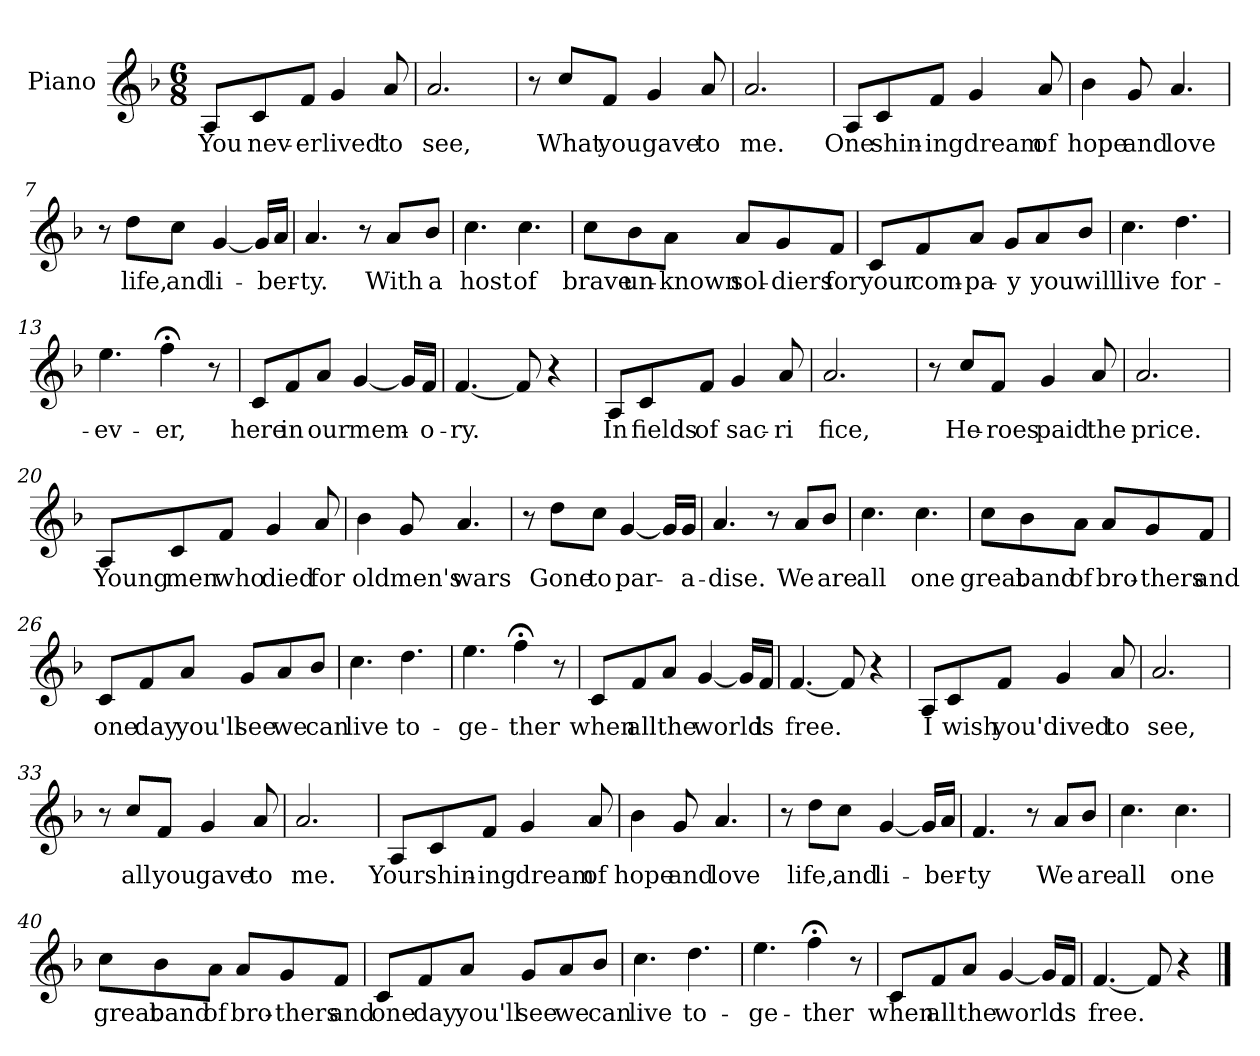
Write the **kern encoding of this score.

**kern	**text
*part1	*part1
*staff1	*staff1
*I"Piano	*
*I'Pno.	*
*clefG2	*
*k[b-]	*
*F:	*
*M6/8	*
=1	=1
8A/L	You
8c/	nev-
8f/J	-er
4g/	lived
8a/	to
=2	=2
2.a/	see,
=3	=3
8r	.
8cc/L	What
8f/J	you
4g/	gave
8a/	to
=4	=4
2.a/	me.
!!LO:LB:g=z
=5	=5
8A/L	One
8c/	shin-
8f/J	-ing
4g/	dream
8a/	of
=6	=6
4b-\	hope
8g/	and
4.a/	love
=7	=7
8r	.
8dd\L	life,
8cc\J	and
[4g/	li-
16g/LL]	.
16a/JJ	-ber-
=8	=8
4.a/	-ty.
8r	.
8a/L	With
8b-/J	a
!!LO:LB:g=z
=9	=9
4.cc\	host
4.cc\	of
=10	=10
8cc\L	brave
8b-\	un-
8a\J	-known
8a/L	sol-
8g/	-diers
8f/J	for
=11	=11
8c/L	your
8f/	com-
8a/J	-pa-
8g/L	-y
8a/	you
8b-/J	will
=12	=12
4.cc\	live
4.dd\	for-
!!LO:LB:g=z
=13	=13
4.ee\	-ev-
4ff;<\	-er,
8r	.
=14	=14
8c/L	here
8f/	in
8a/J	our
[4g/	mem-
16g/LL]	.
16f/JJ	-o-
=15	=15
[4.f/	-ry.
8f/]	.
4r	.
=16	=16
8A/L	In
8c/	fields
8f/J	of
4g/	sac-
8a/	-ri
=17	=17
2.a/	fice,
!!LO:LB:g=z
=18	=18
8r	.
8cc/L	He-
8f/J	-roes
4g/	paid
8a/	the
=19	=19
2.a/	price.
=20	=20
8A/L	Young
8c/	men
8f/J	who
4g/	died
8a/	for
=21	=21
4b-\	old
8g/	men's
4.a/	wars
!!LO:LB:g=z
=22	=22
8r	.
8dd\L	Gone
8cc\J	to
[4g/	par-
16g/LL]	.
16g/JJ	-a-
=23	=23
4.a/	-dise.
8r	.
8a/L	We
8b-/J	are
=24	=24
4.cc\	all
4.cc\	one
=25	=25
8cc\L	great
8b-\	band
8a\J	of
8a/L	bro-
8g/	-thers
8f/J	and
!!LO:LB:g=z
=26	=26
8c/L	one
8f/	day
8a/J	you'll
8g/L	see
8a/	we
8b-/J	can
=27	=27
4.cc\	live
4.dd\	to-
=28	=28
4.ee\	-ge-
4ff;<\	-ther
8r	.
=29	=29
8c/L	when
8f/	all
8a/J	the
[4g/	world
16g/LL]	.
16f/JJ	is
!!LO:LB:g=z
=30	=30
[4.f/	free.
8f/]	.
4r	.
=31	=31
8A/L	I
8c/	wish
8f/J	you'd
4g/	lived
8a/	to
=32	=32
2.a/	see,
=33	=33
8r	.
8cc/L	all
8f/J	you
4g/	gave
8a/	to
=34	=34
2.a/	me.
!!LO:PB:g=z
=35	=35
8A/L	Your
8c/	shin-
8f/J	-ing
4g/	dream
8a/	of
=36	=36
4b-\	hope
8g/	and
4.a/	love
=37	=37
8r	.
8dd\L	life,
8cc\J	and
[4g/	li-
16g/LL]	.
16a/JJ	-ber-
=38	=38
4.f/	-ty
8r	.
8a/L	We
8b-/J	are
!!LO:LB:g=z
=39	=39
4.cc\	all
4.cc\	one
=40	=40
8cc\L	great
8b-\	band
8a\J	of
8a/L	bro-
8g/	-thers
8f/J	and
=41	=41
8c/L	one
8f/	day
8a/J	you'll
8g/L	see
8a/	we
8b-/J	can
=42	=42
4.cc\	live
4.dd\	to-
!!LO:LB:g=z
=43	=43
4.ee\	-ge-
4ff;<\	-ther
8r	.
=44	=44
8c/L	when
8f/	all
8a/J	the
[4g/	world
16g/LL]	.
16f/JJ	is
=45	=45
[4.f/	free.
8f/]	.
4r	.
==	==
*-	*-
